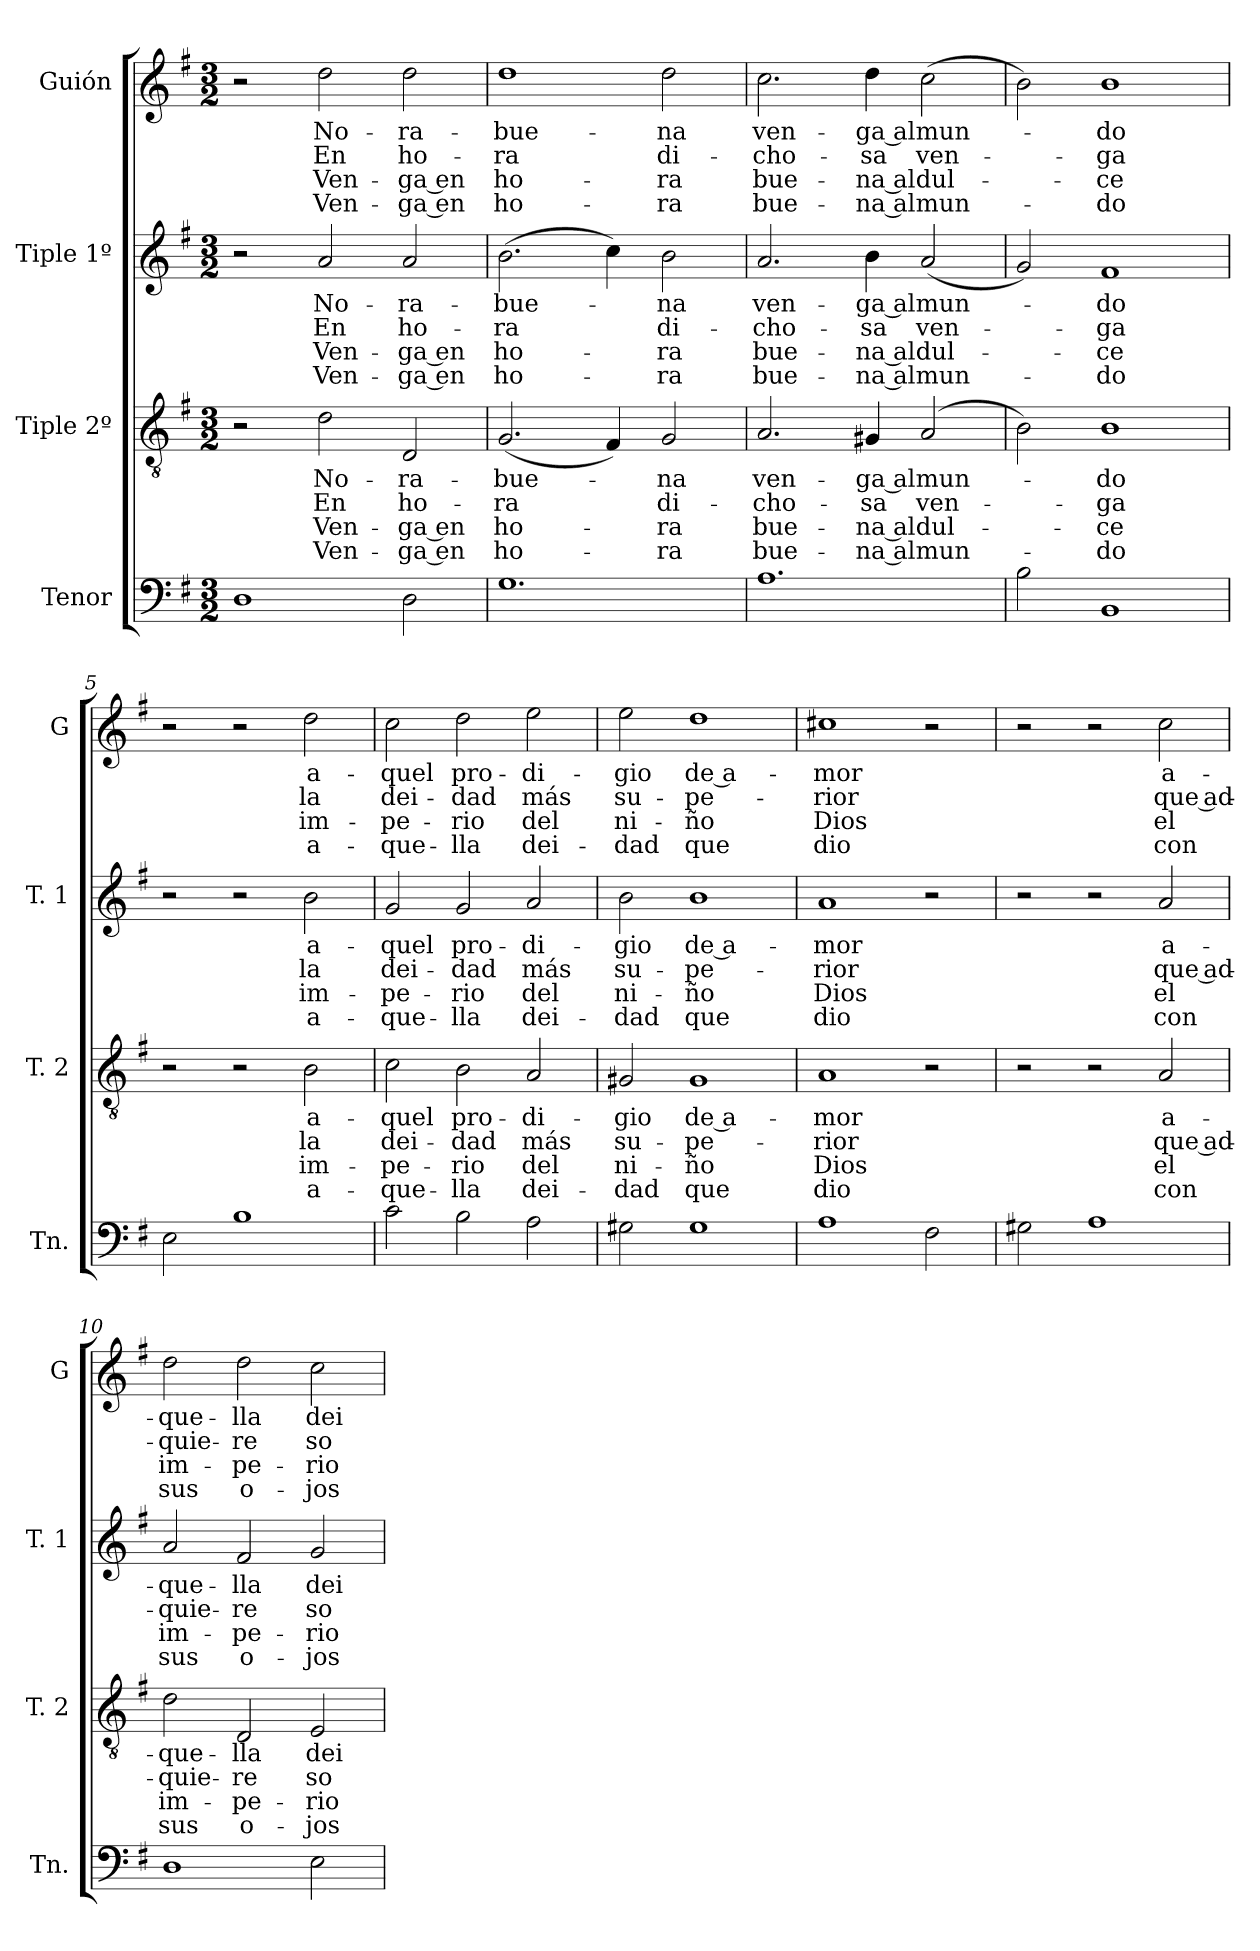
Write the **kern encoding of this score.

**kern	**kern	**text	**text	**text	**text	**kern	**text	**text	**text	**text	**kern	**text	**text	**text	**text
*part4	*part3	*part3	*part3	*part3	*part3	*part2	*part2	*part2	*part2	*part2	*part1	*part1	*part1	*part1	*part1
*staff4	*staff3	*staff3	*staff3	*staff3	*staff3	*staff2	*staff2	*staff2	*staff2	*staff2	*staff1	*staff1	*staff1	*staff1	*staff1
*I"Tenor	*I"Tiple 2º	*	*	*	*	*I"Tiple 1º	*	*	*	*	*I"Guión	*	*	*	*
*I'Tn.	*I'T. 2	*	*	*	*	*I'T. 1	*	*	*	*	*I'G	*	*	*	*
*clefF4	*clefGv2	*	*	*	*	*clefG2	*	*	*	*	*clefG2	*	*	*	*
*k[f#]	*k[f#]	*	*	*	*	*k[f#]	*	*	*	*	*k[f#]	*	*	*	*
*M3/2	*M3/2	*	*	*	*	*M3/2	*	*	*	*	*M3/2	*	*	*	*
=1	=1	=1	=1	=1	=1	=1	=1	=1	=1	=1	=1	=1	=1	=1	=1
1D	2r	.	.	.	.	2r	.	.	.	.	2r	.	.	.	.
.	2d	No-	En	Ven-	Ven-	2a	No-	En	Ven-	Ven-	2dd	No-	En	Ven-	Ven-
2D	2D	-ra-	ho-	-ga en	-ga en	2a	-ra-	ho-	-ga en	-ga en	2dd	-ra-	ho-	-ga en	-ga en
=2	=2	=2	=2	=2	=2	=2	=2	=2	=2	=2	=2	=2	=2	=2	=2
1.G	(2.G	-bue-	-ra	ho-	ho-	(2.b	-bue-	-ra	ho-	ho-	1dd	-bue-	-ra	ho-	ho-
.	4F#)	.	.	.	.	4cc)	.	.	.	.	.	.	.	.	.
.	2G	-na	di-	-ra	-ra	2b	-na	di-	-ra	-ra	2dd	-na	di-	-ra	-ra
=3	=3	=3	=3	=3	=3	=3	=3	=3	=3	=3	=3	=3	=3	=3	=3
1.A	2.A	ven-	-cho-	bue-	bue-	2.a	ven-	-cho-	bue-	bue-	2.cc	ven-	-cho-	bue-	bue-
.	4G#X	-ga al	-sa	-na al	-na al	4b	-ga al	-sa	-na al	-na al	4dd	-ga al	-sa	-na al	-na al
.	(2A	mun-	ven-	dul-	mun-	(2a	mun-	ven-	dul-	mun-	(2cc	mun-	ven-	dul-	mun-
=4	=4	=4	=4	=4	=4	=4	=4	=4	=4	=4	=4	=4	=4	=4	=4
2B	2B)	.	.	.	.	2g)	.	.	.	.	2b)	.	.	.	.
1BB	1B	-do	-ga	-ce	-do	1f#	-do	-ga	-ce	-do	1b	-do	-ga	-ce	-do
=5	=5	=5	=5	=5	=5	=5	=5	=5	=5	=5	=5	=5	=5	=5	=5
2E	2r	.	.	.	.	2r	.	.	.	.	2r	.	.	.	.
1B	2r	.	.	.	.	2r	.	.	.	.	2r	.	.	.	.
.	2B	a-	la	im-	a-	2b	a-	la	im-	a-	2dd	a-	la	im-	a-
=6	=6	=6	=6	=6	=6	=6	=6	=6	=6	=6	=6	=6	=6	=6	=6
2c	2c	-quel	dei-	-pe-	-que-	2g	-quel	dei-	-pe-	-que-	2cc	-quel	dei-	-pe-	-que-
2B	2B	pro-	-dad	-rio	-lla	2g	pro-	-dad	-rio	-lla	2dd	pro-	-dad	-rio	-lla
2A	2A	-di-	más	del	dei-	2a	-di-	más	del	dei-	2ee	-di-	más	del	dei-
=7	=7	=7	=7	=7	=7	=7	=7	=7	=7	=7	=7	=7	=7	=7	=7
2G#X	2G#X	-gio	su-	ni-	-dad	2b	-gio	su-	ni-	-dad	2ee	-gio	su-	ni-	-dad
1G#	1G#	de a-	-pe-	-ño	que	1b	de a-	-pe-	-ño	que	1dd	de a-	-pe-	-ño	que
=8	=8	=8	=8	=8	=8	=8	=8	=8	=8	=8	=8	=8	=8	=8	=8
1A	1A	-mor	-rior	Dios	dio	1a	-mor	-rior	Dios	dio	1cc#X	-mor	-rior	Dios	dio
2F#	2r	.	.	.	.	2r	.	.	.	.	2r	.	.	.	.
=9	=9	=9	=9	=9	=9	=9	=9	=9	=9	=9	=9	=9	=9	=9	=9
2G#X	2r	.	.	.	.	2r	.	.	.	.	2r	.	.	.	.
1A	2r	.	.	.	.	2r	.	.	.	.	2r	.	.	.	.
.	2A	a-	que ad-	el	con	2a	a-	que ad-	el	con	2cc	a-	que ad-	el	con
=10	=10	=10	=10	=10	=10	=10	=10	=10	=10	=10	=10	=10	=10	=10	=10
1D	2d	-que-	-quie-	im-	sus	2a	-que-	-quie-	im-	sus	2dd	-que-	-quie-	im-	sus
.	2D	-lla	-re	-pe-	o-	2f#	-lla	-re	-pe-	o-	2dd	-lla	-re	-pe-	o-
2E	2E	dei-	so-	-rio	-jos	2g	dei-	so-	-rio	-jos	2cc	dei-	so-	-rio	-jos
=	=	=	=	=	=	=	=	=	=	=	=	=	=	=	=
*-	*-	*-	*-	*-	*-	*-	*-	*-	*-	*-	*-	*-	*-	*-	*-
